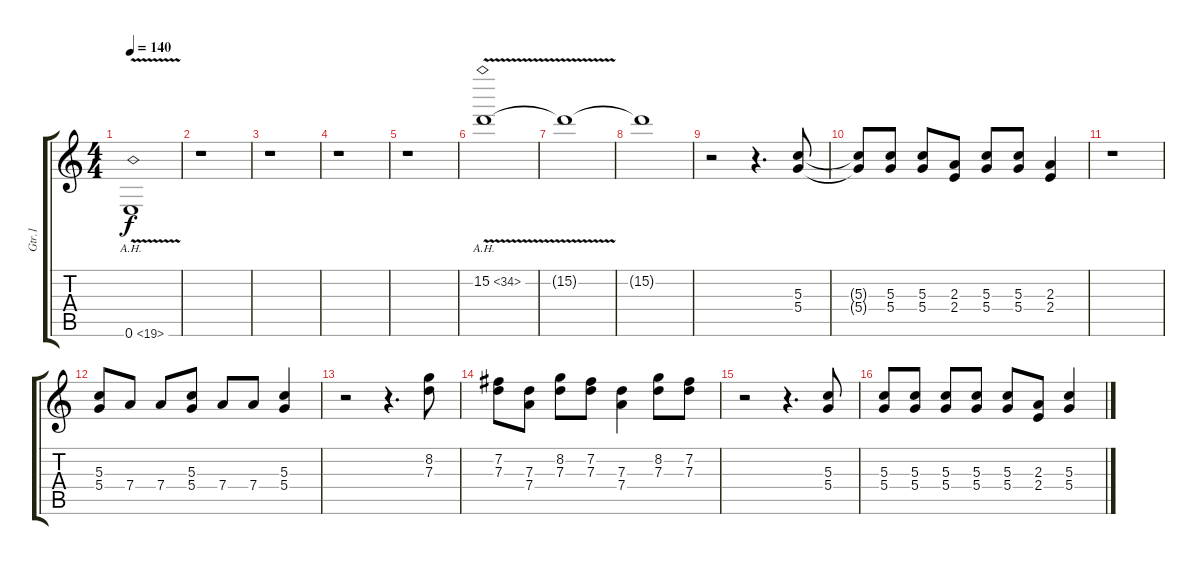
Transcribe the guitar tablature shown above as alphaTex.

\track ("Gtr.1" "Gtr.1") {instrument distortionguitar}
\staff {score tabs}
\tuning (E4 B3 G3 D3 A2 E2) {hide}
\ts (4 4)
\tempo 140
\clef g2
\ks c
0.6{ah 19 v}.1{dy f} |
r.1 |
r.1 |
r.1 |
r.1 |
15.2{ah 19 v}.1 |
15.2{t}.1 |
15.2{t}.1 |
r.2 r.4{d} (5.3 5.4).8 |
(5.3{t} 5.4{t}).8 (5.3 5.4).8 (5.3 5.4).8 (2.3 2.4).8 (5.3 5.4).8 (5.3 5.4).8 (2.3 2.4).4 |
r.1 |
(5.3 5.4).8 7.4.8 7.4.8 (5.3 5.4).8 7.4.8 7.4.8 (5.3 5.4).4 |
r.2 r.4{d} (8.2 7.3).8 |
(7.2 7.3).8 (7.3 7.4).8 (8.2 7.3).8 (7.2 7.3).8 (7.3 7.4).4 (8.2 7.3).8 (7.2 7.3).8 |
r.2 r.4{d} (5.3 5.4).8 |
(5.3 5.4).8 (5.3 5.4).8 (5.3 5.4).8 (5.3 5.4).8 (5.3 5.4).8 (2.3 2.4).8 (5.3 5.4).4
